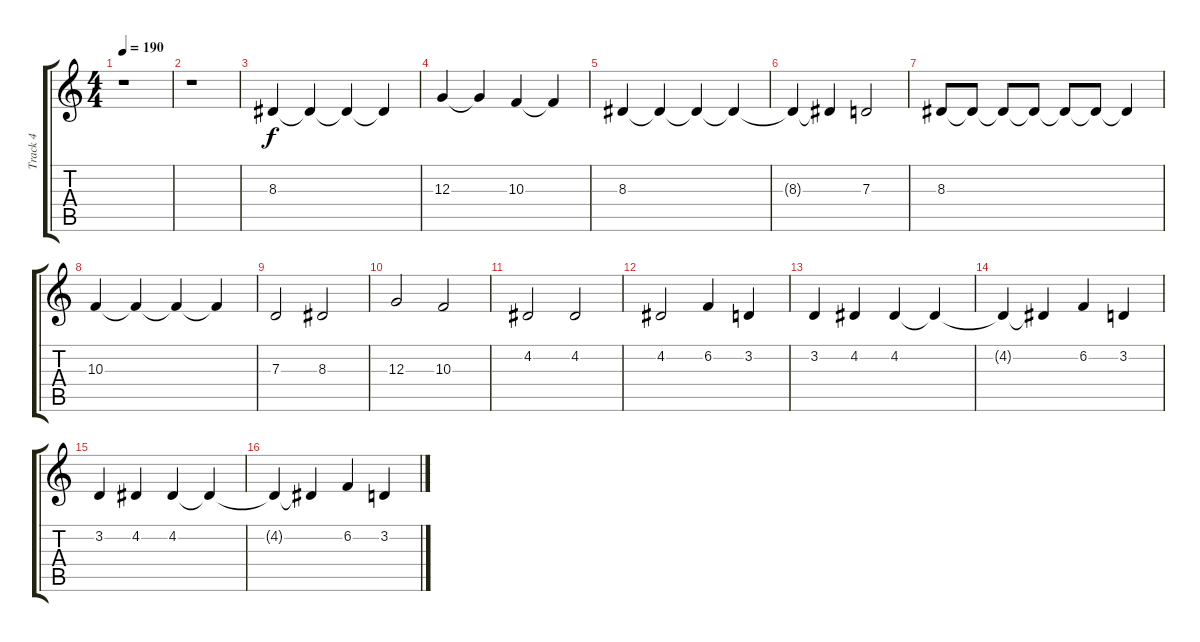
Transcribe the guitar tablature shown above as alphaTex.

\track ("Track 4" "Track 4") {instrument viola}
\staff {score tabs}
\tuning (E4 B3 G3 D3 A2 D2) {hide}
\ts (4 4)
\tempo 190
\clef g2
\ks c
r.1{dy f} |
r.1 |
8.3.4 8.3{t}.4 8.3{t}.4 8.3{t}.4 |
12.3.4 12.3{t}.4 10.3.4 10.3{t}.4 |
8.3.4 8.3{t}.4 8.3{t}.4 8.3{t}.4 |
8.3{t}.4 8.3{t}.4 7.3.2 |
8.3.8 8.3{t}.8 8.3{t}.8 8.3{t}.8 8.3{t}.8 8.3{t}.8 8.3{t}.4 |
10.3.4 10.3{t}.4 10.3{t}.4 10.3{t}.4 |
7.3.2 8.3.2 |
12.3.2 10.3.2 |
4.2.2 4.2.2 |
4.2.2 6.2.4 3.2.4 |
3.2.4 4.2.4 4.2.4 4.2{t}.4 |
4.2{t}.4 4.2{t}.4 6.2.4 3.2.4 |
3.2.4 4.2.4 4.2.4 4.2{t}.4 |
4.2{t}.4 4.2{t}.4 6.2.4 3.2.4
